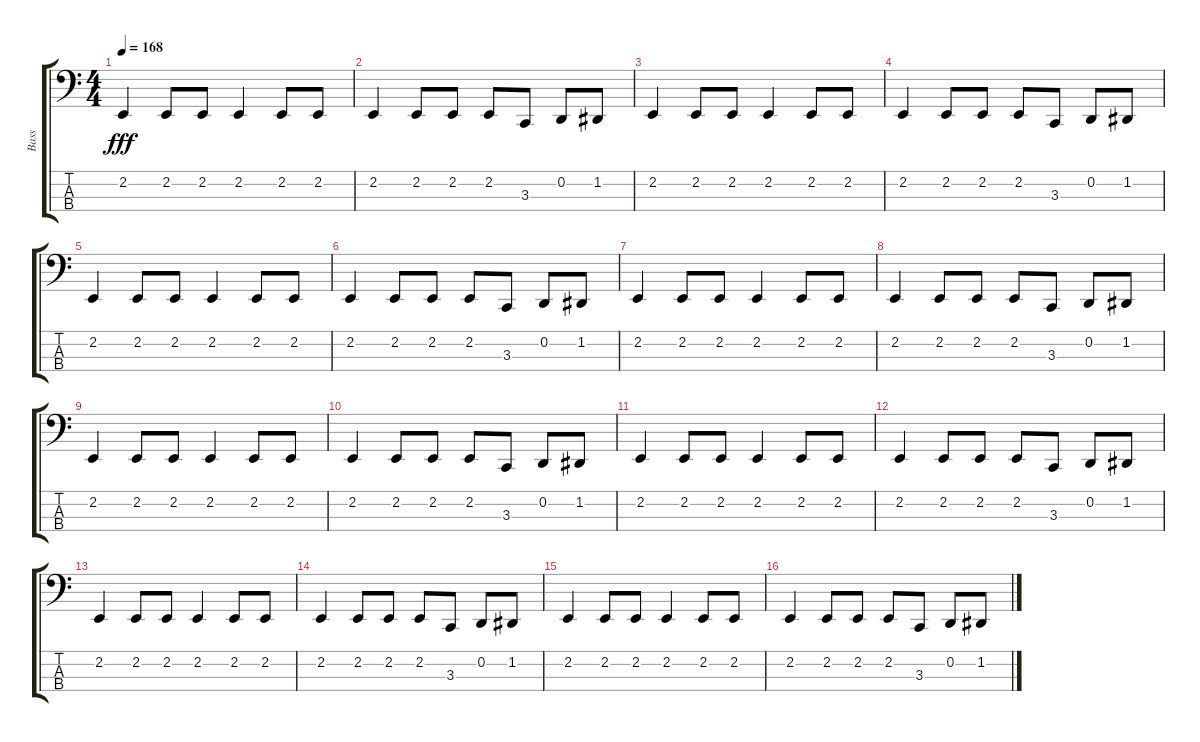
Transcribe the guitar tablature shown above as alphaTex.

\track ("Bass" "Bass") {instrument lead2sawtooth}
\staff {score tabs}
\tuning (G2 D2 A1 E1) {hide}
\ts (4 4)
\tempo 168
\clef f4
\ks c
2.2.4{dy fff} 2.2.8 2.2.8 2.2.4 2.2.8 2.2.8 |
2.2.4 2.2.8 2.2.8 2.2.8 3.3.8 0.2.8 1.2.8 |
2.2.4 2.2.8 2.2.8 2.2.4 2.2.8 2.2.8 |
2.2.4 2.2.8 2.2.8 2.2.8 3.3.8 0.2.8 1.2.8 |
2.2.4 2.2.8 2.2.8 2.2.4 2.2.8 2.2.8 |
2.2.4 2.2.8 2.2.8 2.2.8 3.3.8 0.2.8 1.2.8 |
2.2.4 2.2.8 2.2.8 2.2.4 2.2.8 2.2.8 |
2.2.4 2.2.8 2.2.8 2.2.8 3.3.8 0.2.8 1.2.8 |
2.2.4 2.2.8 2.2.8 2.2.4 2.2.8 2.2.8 |
2.2.4 2.2.8 2.2.8 2.2.8 3.3.8 0.2.8 1.2.8 |
2.2.4 2.2.8 2.2.8 2.2.4 2.2.8 2.2.8 |
2.2.4 2.2.8 2.2.8 2.2.8 3.3.8 0.2.8 1.2.8 |
2.2.4 2.2.8 2.2.8 2.2.4 2.2.8 2.2.8 |
2.2.4 2.2.8 2.2.8 2.2.8 3.3.8 0.2.8 1.2.8 |
2.2.4 2.2.8 2.2.8 2.2.4 2.2.8 2.2.8 |
2.2.4 2.2.8 2.2.8 2.2.8 3.3.8 0.2.8 1.2.8
